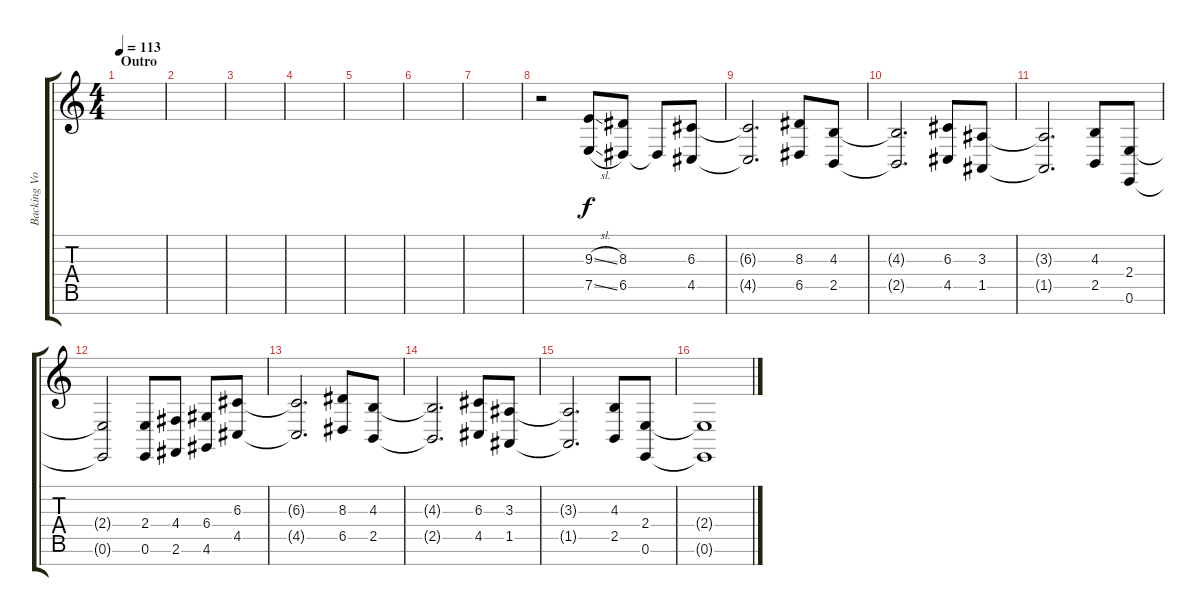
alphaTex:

\track ("Backing Vocals" "Backing Vo") {instrument pad4choir}
\staff {score tabs}
\tuning (E4 B3 G3 D3 A2 E2 B1) {hide}
\ts (4 4)
\section ("" "Outro")
\tempo 113
\clef g2
\ks c
|
|
|
|
|
|
|
r.2 (9.3{sl} 7.5{sl}).8 (8.3 6.5).8 6.5{t}.8 (6.3 4.5).8 |
(6.3{t} 4.5{t}).2{d volume 7} (8.3 6.5).8{volume 13} (4.3 2.5).8 |
(4.3{t} 2.5{t}).2{d volume 8} (6.3 4.5).8{volume 13} (3.3 1.5).8 |
(3.3{t} 1.5{t}).2{d volume 8} (4.3 2.5).8{volume 13} (2.4 0.6).8 |
(2.4{t} 0.6{t}).2{volume 8} (2.4 0.6).8{volume 13} (4.4 2.6).8 (6.4 4.6).8 (6.3 4.5).8 |
(6.3{t} 4.5{t}).2{d volume 7} (8.3 6.5).8{volume 13} (4.3 2.5).8 |
(4.3{t} 2.5{t}).2{d volume 8} (6.3 4.5).8{volume 13} (3.3 1.5).8 |
(3.3{t} 1.5{t}).2{d volume 8} (4.3 2.5).8{volume 13} (2.4 0.6).8 |
(2.4{t} 0.6{t}).1{volume 8}
